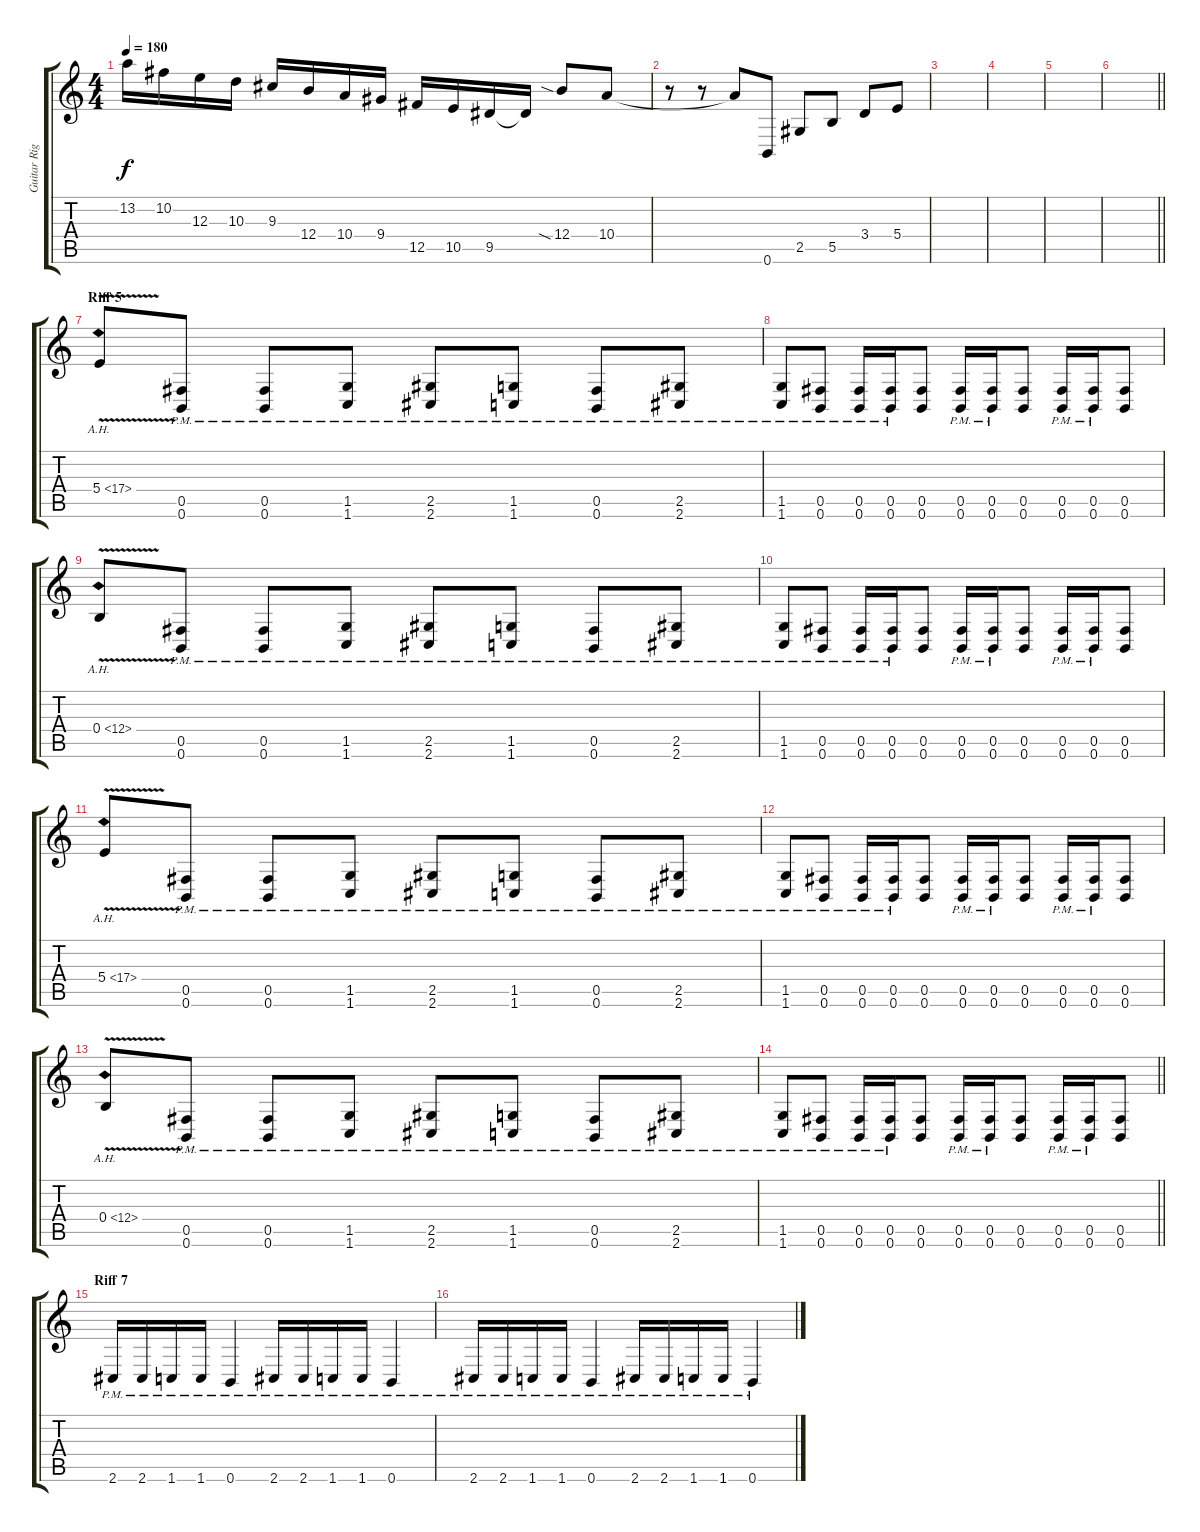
\track ("Guitar Right" "Guitar Rig") {instrument distortionguitar}
\staff {score tabs}
\tuning (Db4 Ab3 E3 B2 Gb2 B1) {hide}
\ts (4 4)
\tempo 180
\clef g2
\ks c
13.2.16{dy f} 10.2.16 12.3.16 10.3.16 9.3.16 12.4.16 10.4.16 9.4.16 12.5.16 10.5.16 9.5.16 9.5{t}.16 12.4{sia}.8 10.4.8 |
r.8 r.8 10.4{t}.8 0.6.8 2.5.8 5.5.8 3.4.8 5.4.8 |
|
|
|
\barLineRight lightlight
|
\section ("" "Riff 5")
5.4{ah 12 v}.8 (0.5{pm} 0.6{pm}).8 (0.5{pm} 0.6{pm}).8 (1.5{pm} 1.6{pm}).8 (2.5{pm} 2.6{pm}).8 (1.5{pm} 1.6{pm}).8 (0.5{pm} 0.6{pm}).8 (2.5{pm} 2.6{pm}).8 |
(1.5{pm} 1.6{pm}).8 (0.5{pm} 0.6{pm}).8 (0.5{pm} 0.6{pm}).16 (0.5{pm} 0.6{pm}).16 (0.5 0.6).8 (0.5{pm} 0.6{pm}).16 (0.5{pm} 0.6{pm}).16 (0.5 0.6).8 (0.5{pm} 0.6{pm}).16 (0.5{pm} 0.6{pm}).16 (0.5 0.6).8 |
0.4{ah 12 v}.8 (0.5{pm} 0.6{pm}).8 (0.5{pm} 0.6{pm}).8 (1.5{pm} 1.6{pm}).8 (2.5{pm} 2.6{pm}).8 (1.5{pm} 1.6{pm}).8 (0.5{pm} 0.6{pm}).8 (2.5{pm} 2.6{pm}).8 |
(1.5{pm} 1.6{pm}).8 (0.5{pm} 0.6{pm}).8 (0.5{pm} 0.6{pm}).16 (0.5{pm} 0.6{pm}).16 (0.5 0.6).8 (0.5{pm} 0.6{pm}).16 (0.5{pm} 0.6{pm}).16 (0.5 0.6).8 (0.5{pm} 0.6{pm}).16 (0.5{pm} 0.6{pm}).16 (0.5 0.6).8 |
5.4{ah 12 v}.8 (0.5{pm} 0.6{pm}).8 (0.5{pm} 0.6{pm}).8 (1.5{pm} 1.6{pm}).8 (2.5{pm} 2.6{pm}).8 (1.5{pm} 1.6{pm}).8 (0.5{pm} 0.6{pm}).8 (2.5{pm} 2.6{pm}).8 |
(1.5{pm} 1.6{pm}).8 (0.5{pm} 0.6{pm}).8 (0.5{pm} 0.6{pm}).16 (0.5{pm} 0.6{pm}).16 (0.5 0.6).8 (0.5{pm} 0.6{pm}).16 (0.5{pm} 0.6{pm}).16 (0.5 0.6).8 (0.5{pm} 0.6{pm}).16 (0.5{pm} 0.6{pm}).16 (0.5 0.6).8 |
0.4{ah 12 v}.8 (0.5{pm} 0.6{pm}).8 (0.5{pm} 0.6{pm}).8 (1.5{pm} 1.6{pm}).8 (2.5{pm} 2.6{pm}).8 (1.5{pm} 1.6{pm}).8 (0.5{pm} 0.6{pm}).8 (2.5{pm} 2.6{pm}).8 |
\barLineRight lightlight
(1.5{pm} 1.6{pm}).8 (0.5{pm} 0.6{pm}).8 (0.5{pm} 0.6{pm}).16 (0.5{pm} 0.6{pm}).16 (0.5 0.6).8 (0.5{pm} 0.6{pm}).16 (0.5{pm} 0.6{pm}).16 (0.5 0.6).8 (0.5{pm} 0.6{pm}).16 (0.5{pm} 0.6{pm}).16 (0.5 0.6).8 |
\section ("" "Riff 7")
2.6{pm}.16 2.6{pm}.16 1.6{pm}.16 1.6{pm}.16 0.6{pm}.4 2.6{pm}.16 2.6{pm}.16 1.6{pm}.16 1.6{pm}.16 0.6{pm}.4 |
2.6{pm}.16 2.6{pm}.16 1.6{pm}.16 1.6{pm}.16 0.6{pm}.4 2.6{pm}.16 2.6{pm}.16 1.6{pm}.16 1.6{pm}.16 0.6{pm}.4
